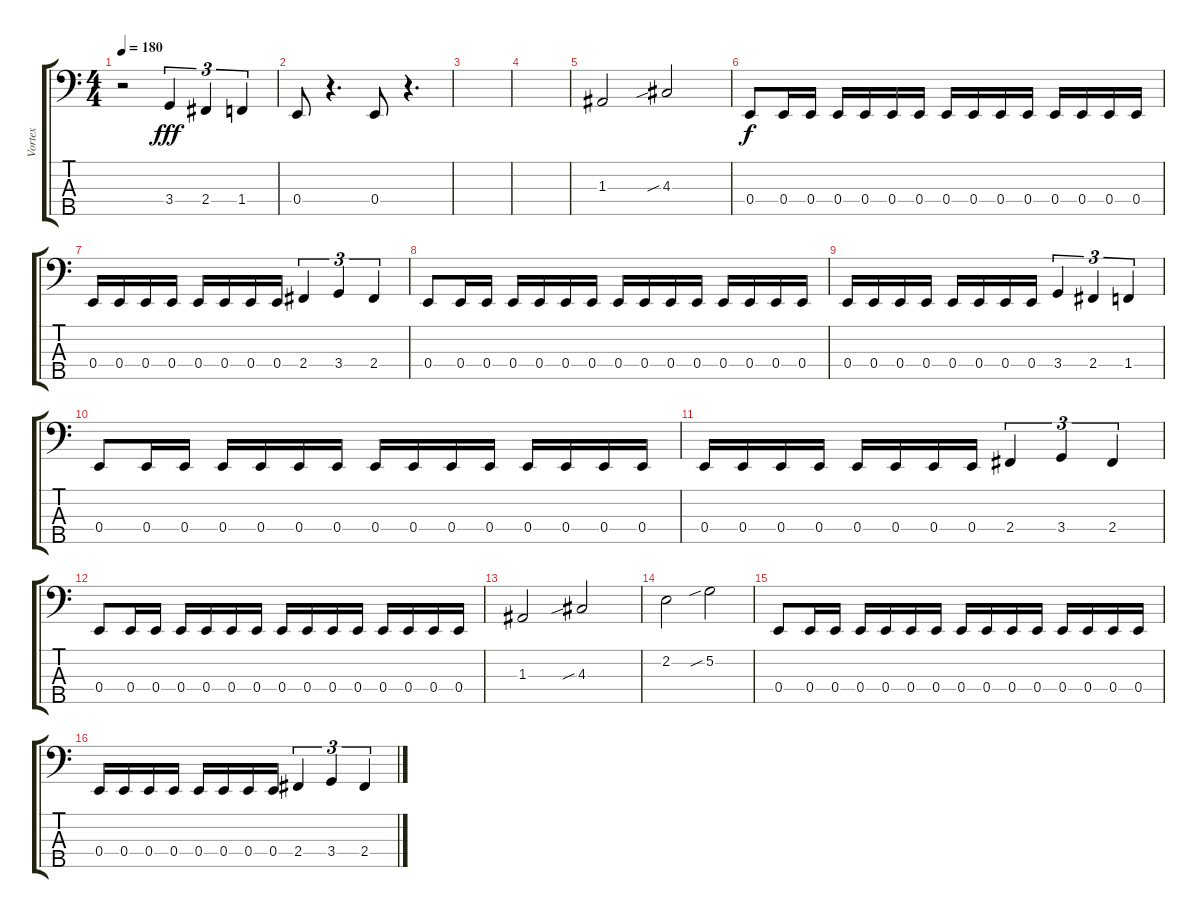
\track ("Vortex" "Vortex") {instrument electricbassfinger}
\staff {score tabs}
\tuning (G2 D2 A1 E1 B0) {hide}
\ts (4 4)
\tempo 180
\clef f4
\ks c
r.2{dy fff} 3.4.4{tu (3 2)} 2.4.4{tu (3 2)} 1.4.4{tu (3 2)} |
0.4.8 r.4{d} 0.4.8 r.4{d} |
|
|
1.3.2 4.3{sib}.2 |
0.4.8{dy f} 0.4.16 0.4.16 0.4.16 0.4.16 0.4.16 0.4.16 0.4.16 0.4.16 0.4.16 0.4.16 0.4.16 0.4.16 0.4.16 0.4.16 |
0.4.16 0.4.16 0.4.16 0.4.16 0.4.16 0.4.16 0.4.16 0.4.16 2.4.4{tu (3 2)} 3.4.4{tu (3 2)} 2.4.4{tu (3 2)} |
0.4.8 0.4.16 0.4.16 0.4.16 0.4.16 0.4.16 0.4.16 0.4.16 0.4.16 0.4.16 0.4.16 0.4.16 0.4.16 0.4.16 0.4.16 |
0.4.16 0.4.16 0.4.16 0.4.16 0.4.16 0.4.16 0.4.16 0.4.16 3.4.4{tu (3 2)} 2.4.4{tu (3 2)} 1.4.4{tu (3 2)} |
0.4.8 0.4.16 0.4.16 0.4.16 0.4.16 0.4.16 0.4.16 0.4.16 0.4.16 0.4.16 0.4.16 0.4.16 0.4.16 0.4.16 0.4.16 |
0.4.16 0.4.16 0.4.16 0.4.16 0.4.16 0.4.16 0.4.16 0.4.16 2.4.4{tu (3 2)} 3.4.4{tu (3 2)} 2.4.4{tu (3 2)} |
0.4.8 0.4.16 0.4.16 0.4.16 0.4.16 0.4.16 0.4.16 0.4.16 0.4.16 0.4.16 0.4.16 0.4.16 0.4.16 0.4.16 0.4.16 |
1.3.2 4.3{sib}.2 |
2.2.2 5.2{sib}.2 |
0.4.8 0.4.16 0.4.16 0.4.16 0.4.16 0.4.16 0.4.16 0.4.16 0.4.16 0.4.16 0.4.16 0.4.16 0.4.16 0.4.16 0.4.16 |
0.4.16 0.4.16 0.4.16 0.4.16 0.4.16 0.4.16 0.4.16 0.4.16 2.4.4{tu (3 2)} 3.4.4{tu (3 2)} 2.4.4{tu (3 2)}
